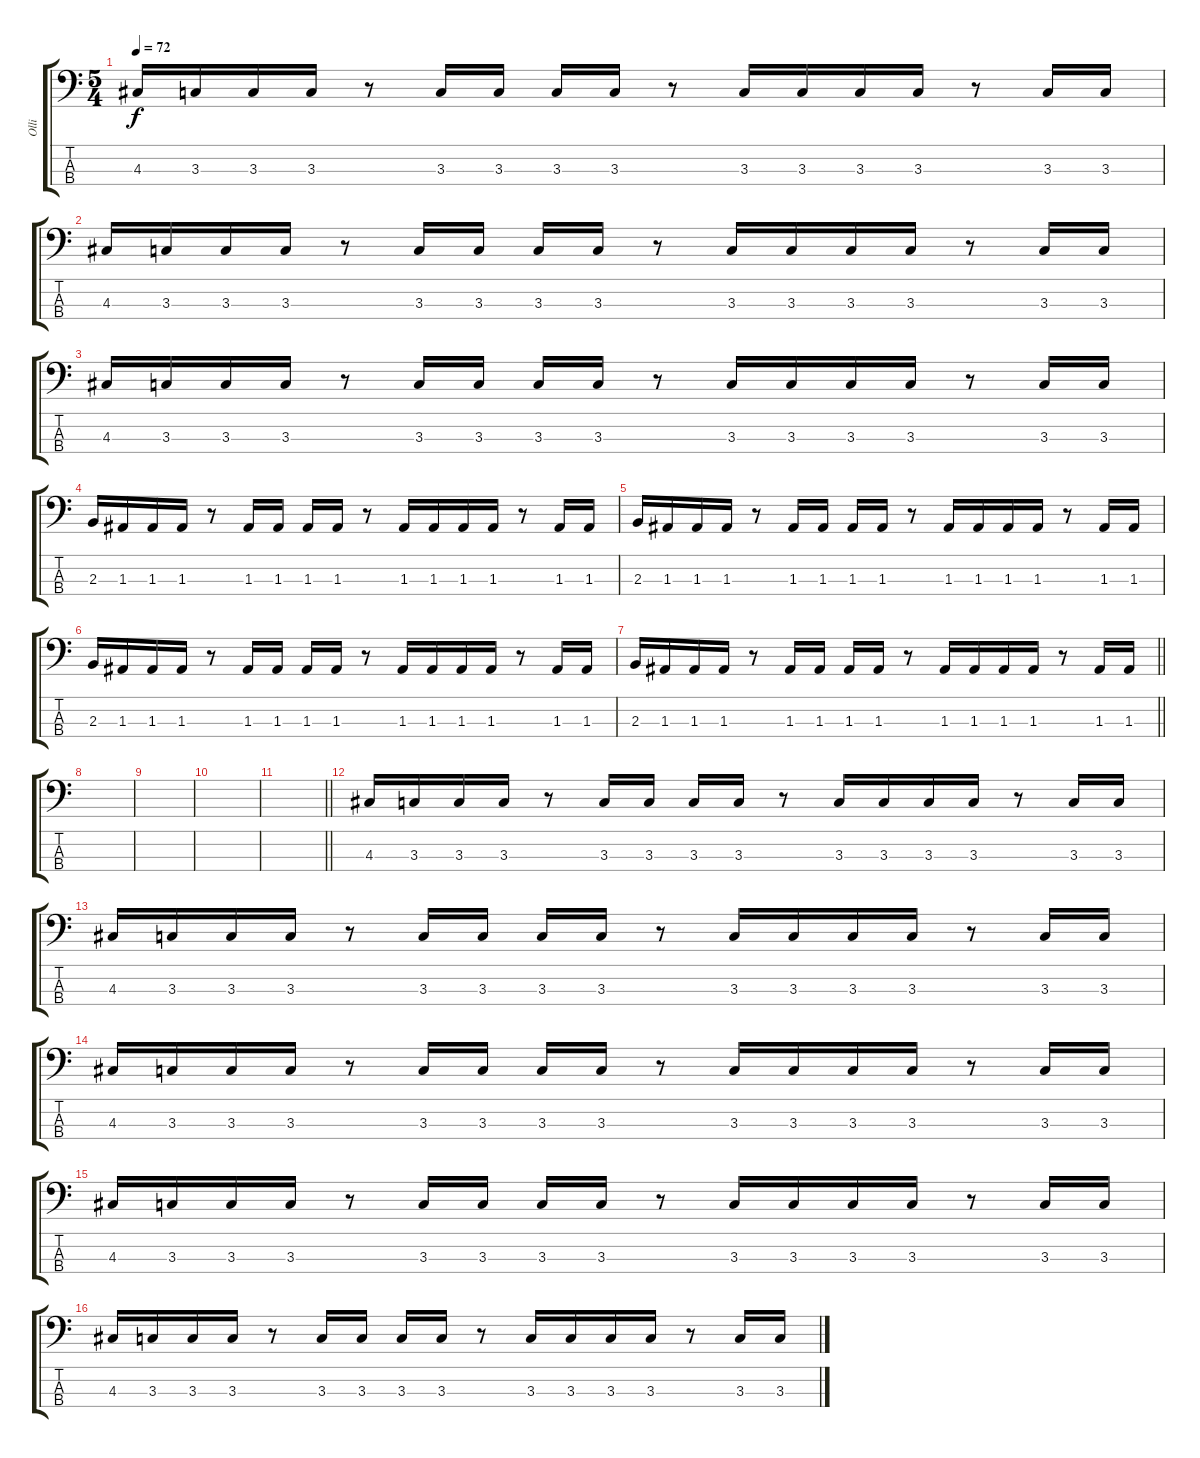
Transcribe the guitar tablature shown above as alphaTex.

\track ("Olli" "Olli") {instrument electricbassfinger}
\staff {score tabs}
\tuning (G2 D2 A1 E1) {hide}
\ts (5 4)
\tempo 72
\clef f4
\ks c
4.3.16{dy f} 3.3.16 3.3.16 3.3.16 r.8 3.3.16 3.3.16 3.3.16 3.3.16 r.8 3.3.16 3.3.16 3.3.16 3.3.16 r.8 3.3.16 3.3.16 |
4.3.16 3.3.16 3.3.16 3.3.16 r.8 3.3.16 3.3.16 3.3.16 3.3.16 r.8 3.3.16 3.3.16 3.3.16 3.3.16 r.8 3.3.16 3.3.16 |
4.3.16 3.3.16 3.3.16 3.3.16 r.8 3.3.16 3.3.16 3.3.16 3.3.16 r.8 3.3.16 3.3.16 3.3.16 3.3.16 r.8 3.3.16 3.3.16 |
2.3.16 1.3.16 1.3.16 1.3.16 r.8 1.3.16 1.3.16 1.3.16 1.3.16 r.8 1.3.16 1.3.16 1.3.16 1.3.16 r.8 1.3.16 1.3.16 |
2.3.16 1.3.16 1.3.16 1.3.16 r.8 1.3.16 1.3.16 1.3.16 1.3.16 r.8 1.3.16 1.3.16 1.3.16 1.3.16 r.8 1.3.16 1.3.16 |
2.3.16 1.3.16 1.3.16 1.3.16 r.8 1.3.16 1.3.16 1.3.16 1.3.16 r.8 1.3.16 1.3.16 1.3.16 1.3.16 r.8 1.3.16 1.3.16 |
\barLineRight lightlight
2.3.16 1.3.16 1.3.16 1.3.16 r.8 1.3.16 1.3.16 1.3.16 1.3.16 r.8 1.3.16 1.3.16 1.3.16 1.3.16 r.8 1.3.16 1.3.16 |
|
|
|
\barLineRight lightlight
|
4.3.16 3.3.16 3.3.16 3.3.16 r.8 3.3.16 3.3.16 3.3.16 3.3.16 r.8 3.3.16 3.3.16 3.3.16 3.3.16 r.8 3.3.16 3.3.16 |
4.3.16 3.3.16 3.3.16 3.3.16 r.8 3.3.16 3.3.16 3.3.16 3.3.16 r.8 3.3.16 3.3.16 3.3.16 3.3.16 r.8 3.3.16 3.3.16 |
4.3.16 3.3.16 3.3.16 3.3.16 r.8 3.3.16 3.3.16 3.3.16 3.3.16 r.8 3.3.16 3.3.16 3.3.16 3.3.16 r.8 3.3.16 3.3.16 |
4.3.16 3.3.16 3.3.16 3.3.16 r.8 3.3.16 3.3.16 3.3.16 3.3.16 r.8 3.3.16 3.3.16 3.3.16 3.3.16 r.8 3.3.16 3.3.16 |
4.3.16 3.3.16 3.3.16 3.3.16 r.8 3.3.16 3.3.16 3.3.16 3.3.16 r.8 3.3.16 3.3.16 3.3.16 3.3.16 r.8 3.3.16 3.3.16
